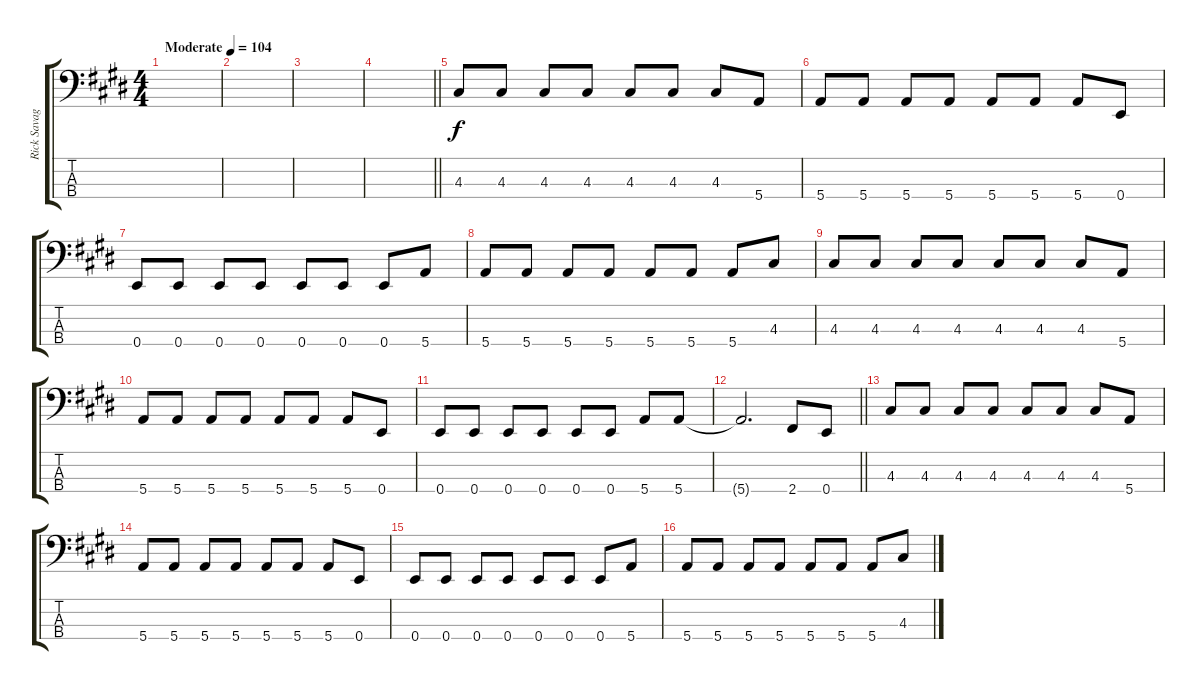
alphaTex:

\track ("Rick Savage" "Rick Savag") {instrument electricbassfinger}
\staff {score tabs}
\tuning (G2 D2 A1 E1) {hide}
\ts (4 4)
\tempo (104 "Moderate")
\clef f4
\ks e
|
|
|
\barLineRight lightlight
|
4.3.8 4.3.8 4.3.8 4.3.8 4.3.8 4.3.8 4.3.8 5.4.8 |
5.4.8 5.4.8 5.4.8 5.4.8 5.4.8 5.4.8 5.4.8 0.4.8 |
0.4.8 0.4.8 0.4.8 0.4.8 0.4.8 0.4.8 0.4.8 5.4.8 |
5.4.8 5.4.8 5.4.8 5.4.8 5.4.8 5.4.8 5.4.8 4.3.8 |
4.3.8 4.3.8 4.3.8 4.3.8 4.3.8 4.3.8 4.3.8 5.4.8 |
5.4.8 5.4.8 5.4.8 5.4.8 5.4.8 5.4.8 5.4.8 0.4.8 |
0.4.8 0.4.8 0.4.8 0.4.8 0.4.8 0.4.8 5.4.8 5.4.8 |
\barLineRight lightlight
5.4{t}.2{d} 2.4.8 0.4.8 |
4.3.8 4.3.8 4.3.8 4.3.8 4.3.8 4.3.8 4.3.8 5.4.8 |
5.4.8 5.4.8 5.4.8 5.4.8 5.4.8 5.4.8 5.4.8 0.4.8 |
0.4.8 0.4.8 0.4.8 0.4.8 0.4.8 0.4.8 0.4.8 5.4.8 |
5.4.8 5.4.8 5.4.8 5.4.8 5.4.8 5.4.8 5.4.8 4.3.8
